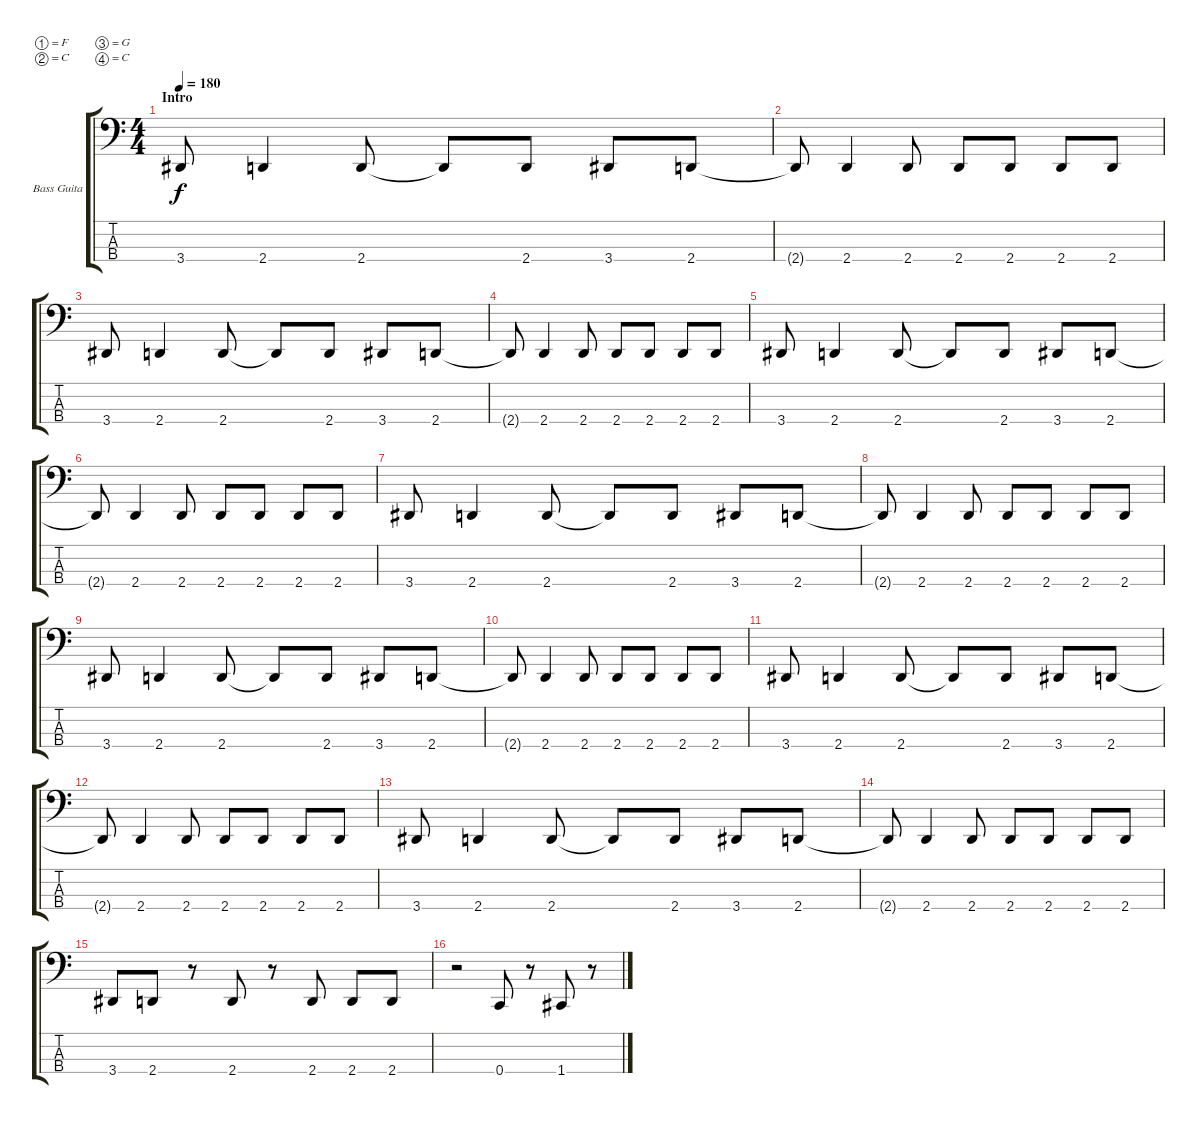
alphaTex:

\defaultSystemsLayout 4
\bracketExtendMode groupsimilarinstruments
\firstSystemTrackNameOrientation horizontal
\otherSystemsTrackNameOrientation horizontal
\track ("Bass Guitar" "Bass Guita") {instrument electricbassfinger}
\staff {score tabs}
\tuning (F2 C2 G1 C1)
\ts (4 4)
\section ("" "Intro")
\tempo 180
\clef f4
\scale
0.485477
\ks c
3.4.8{dy f instrument electricbassfinger} 2.4.4 2.4.8 2.4{t}.8 2.4.8 3.4.8 2.4.8 |
\scale
0.257261 2.4{t}.8 2.4.4 2.4.8 2.4.8 2.4.8 2.4.8 2.4.8 |
\scale
0.257261 3.4.8 2.4.4 2.4.8 2.4{t}.8 2.4.8 3.4.8 2.4.8 |
\scale
0.333333 2.4{t}.8 2.4.4 2.4.8 2.4.8 2.4.8 2.4.8 2.4.8 |
\scale
0.333333 3.4.8 2.4.4 2.4.8 2.4{t}.8 2.4.8 3.4.8 2.4.8 |
\scale
0.333333 2.4{t}.8 2.4.4 2.4.8 2.4.8 2.4.8 2.4.8 2.4.8 |
\scale
0.333333 3.4.8 2.4.4 2.4.8 2.4{t}.8 2.4.8 3.4.8 2.4.8 |
\scale
0.333333 2.4{t}.8 2.4.4 2.4.8 2.4.8 2.4.8 2.4.8 2.4.8 |
\scale
0.333333 3.4.8 2.4.4 2.4.8 2.4{t}.8 2.4.8 3.4.8 2.4.8 |
\scale
0.333333 2.4{t}.8 2.4.4 2.4.8 2.4.8 2.4.8 2.4.8 2.4.8 |
\scale
0.333333 3.4.8 2.4.4 2.4.8 2.4{t}.8 2.4.8 3.4.8 2.4.8 |
\scale
0.333333 2.4{t}.8 2.4.4 2.4.8 2.4.8 2.4.8 2.4.8 2.4.8 |
\scale
0.333333 3.4.8 2.4.4 2.4.8 2.4{t}.8 2.4.8 3.4.8 2.4.8 |
\scale
0.333333 2.4{t}.8 2.4.4 2.4.8 2.4.8 2.4.8 2.4.8 2.4.8 |
\scale
0.333333 3.4.8 2.4.8 r.8 2.4.8 r.8 2.4.8 2.4.8 2.4.8 |
\scale
0.333333 r.2 0.4.8 r.8 1.4.8 r.8
